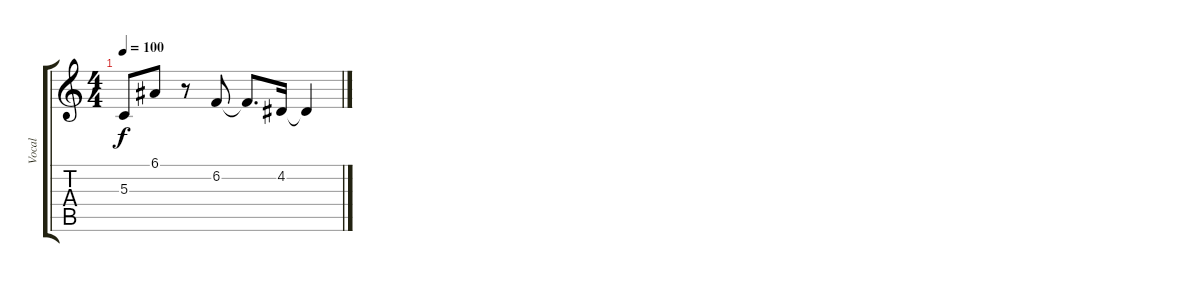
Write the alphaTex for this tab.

\track ("Vocal" "Vocal") {instrument acousticgrandpiano}
\staff {score tabs}
\tuning (E4 B3 G3 D3 A2 E2) {hide}
\ts (4 4)
\tempo 100
\clef g2
\ks c
5.3{t}.8{dy f} 6.1.8 r.8 6.2.8 6.2{t}.8{d} 4.2.16 4.2{t}.4
